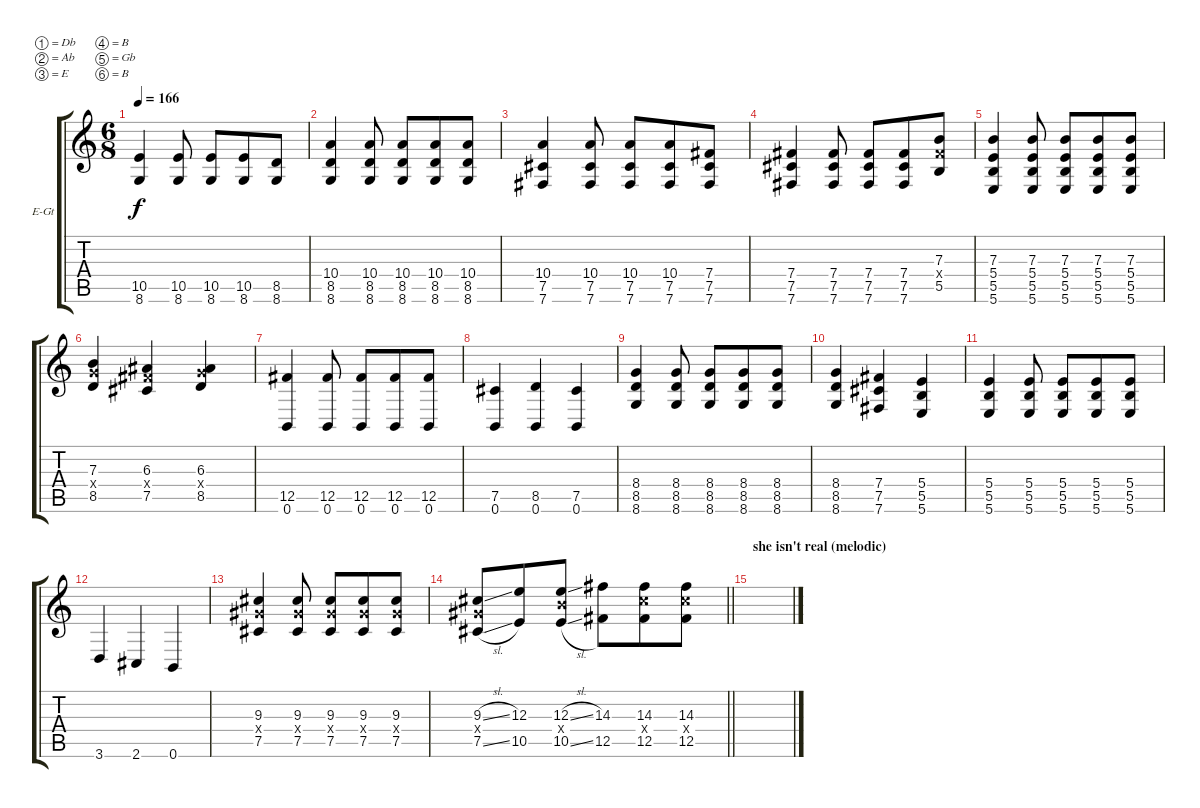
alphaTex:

\bracketExtendMode groupsimilarinstruments
\firstSystemTrackNameOrientation horizontal
\otherSystemsTrackNameOrientation horizontal
\track ("Right guitar" "E-Gt") {instrument overdrivenguitar}
\staff {score tabs}
\tuning (Db4 Ab3 E3 B2 Gb2 B1)
\ts (6 8)
\tempo 166
\clef g2
\ks c
(10.5 8.6).4{dy f} (10.5 8.6).8 (10.5 8.6).8 (10.5 8.6).8 (8.5 8.6).8 |
(10.4 8.5 8.6).4 (10.4 8.5 8.6).8 (10.4 8.5 8.6).8 (10.4 8.5 8.6).8 (10.4 8.5 8.6).8 |
(10.4 7.5 7.6).4 (10.4 7.5 7.6).8 (10.4 7.5 7.6).8 (10.4 7.5 7.6).8 (7.4 7.5 7.6).8 |
(7.4 7.5 7.6).4 (7.4 7.5 7.6).8 (7.4 7.5 7.6).8 (7.4 7.5 7.6).8 (7.3 7.4{x} 5.5).8 |
(7.3 5.4 5.5 5.6).4 (7.3 5.4 5.5 5.6).8 (7.3 5.4 5.5 5.6).8 (7.3 5.4 5.5 5.6).8 (7.3 5.4 5.5 5.6).8 |
(7.3 8.4{x} 8.5).4 (6.3 7.4{x} 7.5).4 (6.3 8.4{x} 8.5).4 |
(12.5 0.6).4 (12.5 0.6).8 (12.5 0.6).8 (12.5 0.6).8 (12.5 0.6).8 |
(7.5 0.6).4 (8.5 0.6).4 (7.5 0.6).4 |
(8.5 8.6 8.4).4 (8.5 8.6 8.4).8 (8.5 8.6 8.4).8 (8.5 8.6 8.4).8 (8.5 8.6 8.4).8 |
(8.5 8.6 8.4).4 (7.5 7.6 7.4).4 (5.5 5.6 5.4).4 |
(5.5 5.6 5.4).4 (5.5 5.6 5.4).8 (5.5 5.6 5.4).8 (5.5 5.6 5.4).8 (5.5 5.6 5.4).8 |
3.6.4 2.6.4 0.6.4 |
(9.3 9.4{x} 7.5).4 (9.3 9.4{x} 7.5).8 (9.3 9.4{x} 7.5).8 (9.3 9.4{x} 7.5).8 (9.3 9.4{x} 7.5).8 |
\barLineRight lightlight
(9.3{sl} 9.4{x} 7.5{sl}).8 (12.3 10.5).8 (12.3{sl} 12.4{x} 10.5{sl}).8 (14.3 12.5).8 (14.3 14.4{x} 12.5).8 (14.3 14.4{x} 12.5).8 |
\section ("" "she isn't real (melodic)")
